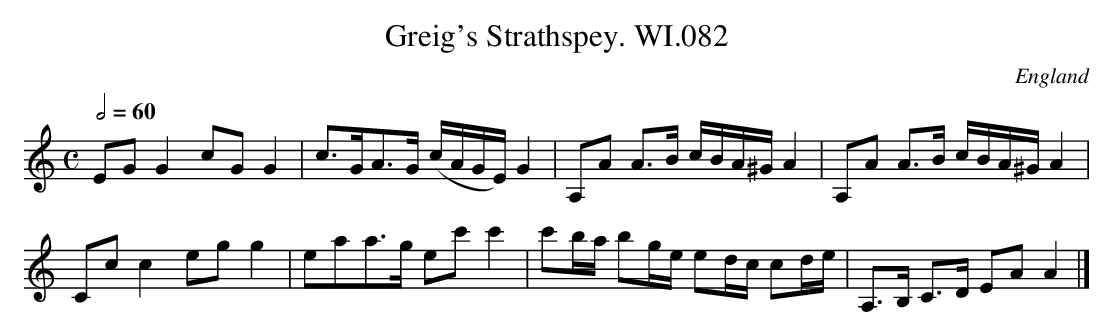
X:1
T:Greig's Strathspey. WI.082
L:1/8
M:C
O:England
Q:1/2=60
K:C
EGG2 cGG2|c>GA>G (c/A/G/E/) G2|\
A,A A>B c/B/A/^G/ A2|A,A A>B c/B/A/^G/ A2|!
Cc c2 egg2|eaa>g ec'c'2|\
c'b/a/ bg/e/ ed/c/ cd/e/|A,>B, C>D EA A2|]
